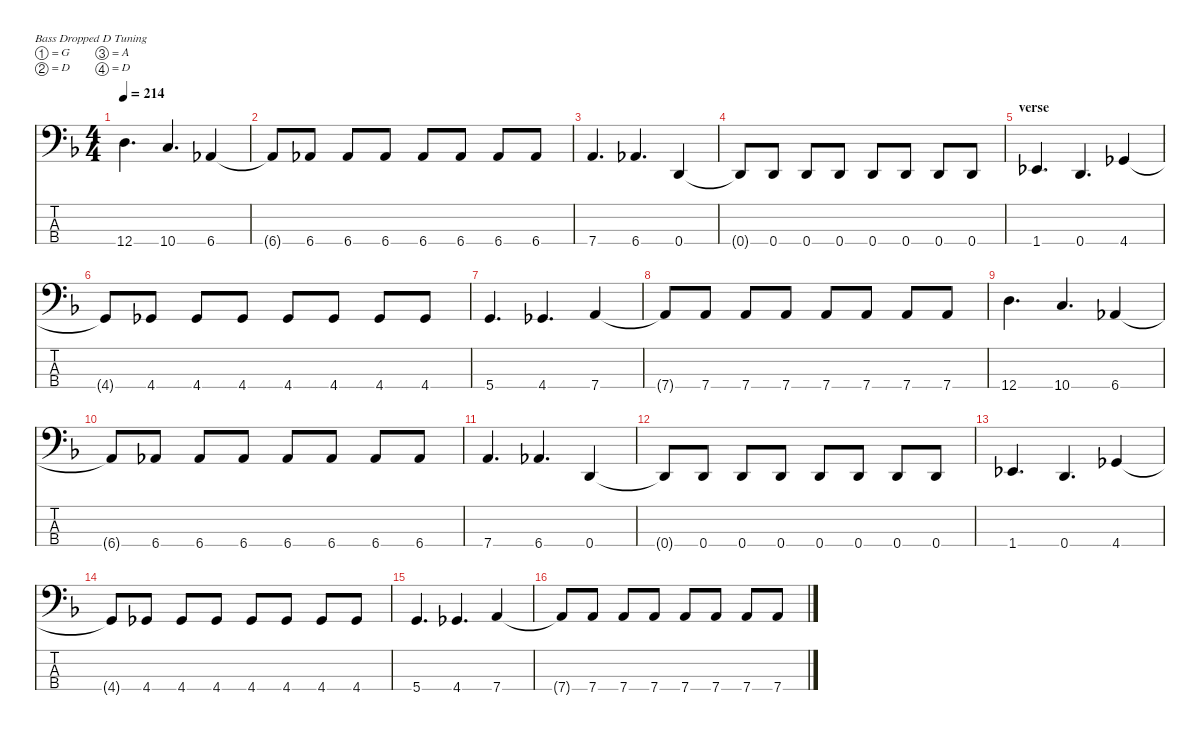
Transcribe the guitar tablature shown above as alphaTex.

\hideDynamics
\bracketExtendMode nobrackets
\singleTrackTrackNamePolicy hidden
\multiTrackTrackNamePolicy hidden
\firstSystemTrackNameMode fullname
\firstSystemTrackNameOrientation horizontal
\otherSystemsTrackNameOrientation horizontal
\track ("Bass" "E-Bass") {defaultSystemsLayout 8 instrument electricbassfinger}
\staff {score tabs}
\tuning (G2 D2 A1 D1)
\ts (4 4)
\tempo 214
\clef f4
\ks dminor
12.4{acc forcenatural}.4{d dy f beam Down} 10.4{acc forcenatural}.4{d beam Up} 6.4{acc b}.4{beam Up} |
6.4{t acc b}.8{beam Up} 6.4{acc b}.8{beam Up} 6.4{acc b}.8{beam Up} 6.4{acc b}.8{beam Up} 6.4{acc b}.8{beam Up} 6.4{acc b}.8{beam Up} 6.4{acc b}.8{beam Up} 6.4{acc b}.8{beam Up} |
7.4{acc forcenatural}.4{d beam Up} 6.4{acc b}.4{d beam Up} 0.4{acc forcenatural}.4{beam Up} |
0.4{t acc forcenatural}.8{beam Up} 0.4{acc forcenatural}.8{beam Up} 0.4{acc forcenatural}.8{beam Up} 0.4{acc forcenatural}.8{beam Up} 0.4{acc forcenatural}.8{beam Up} 0.4{acc forcenatural}.8{beam Up} 0.4{acc forcenatural}.8{beam Up} 0.4{acc forcenatural}.8{beam Up} |
\section ("" "verse")
1.4{acc b}.4{d dy ff instrument electricbassfinger beam Up} 0.4{acc forcenatural}.4{d beam Up} 4.4{acc b}.4{beam Up} |
4.4{t acc b}.8{dy f beam Up} 4.4{acc b}.8{dy ff beam Up} 4.4{acc b}.8{beam Up} 4.4{acc b}.8{beam Up} 4.4{acc b}.8{beam Up} 4.4{acc b}.8{beam Up} 4.4{acc b}.8{beam Up} 4.4{acc b}.8{beam Up} |
5.4{acc forcenatural}.4{d beam Up} 4.4{acc b}.4{d beam Up} 7.4{acc forcenatural}.4{beam Up} |
7.4{t acc forcenatural}.8{dy f beam Up} 7.4{acc forcenatural}.8{dy ff beam Up} 7.4{acc forcenatural}.8{beam Up} 7.4{acc forcenatural}.8{beam Up} 7.4{acc forcenatural}.8{beam Up} 7.4{acc forcenatural}.8{beam Up} 7.4{acc forcenatural}.8{beam Up} 7.4{acc forcenatural}.8{beam Up} |
12.4{acc forcenatural}.4{d beam Down} 10.4{acc forcenatural}.4{d beam Up} 6.4{acc b}.4{beam Up} |
6.4{t acc b}.8{dy f beam Up} 6.4{acc b}.8{dy ff beam Up} 6.4{acc b}.8{beam Up} 6.4{acc b}.8{beam Up} 6.4{acc b}.8{beam Up} 6.4{acc b}.8{beam Up} 6.4{acc b}.8{beam Up} 6.4{acc b}.8{beam Up} |
7.4{acc forcenatural}.4{d beam Up} 6.4{acc b}.4{d beam Up} 0.4{acc forcenatural}.4{beam Up} |
0.4{t acc forcenatural}.8{dy f beam Up} 0.4{acc forcenatural}.8{dy ff beam Up} 0.4{acc forcenatural}.8{beam Up} 0.4{acc forcenatural}.8{beam Up} 0.4{acc forcenatural}.8{beam Up} 0.4{acc forcenatural}.8{beam Up} 0.4{acc forcenatural}.8{beam Up} 0.4{acc forcenatural}.8{beam Up} |
1.4{acc b}.4{d beam Up} 0.4{acc forcenatural}.4{d beam Up} 4.4{acc b}.4{beam Up} |
4.4{t acc b}.8{dy f beam Up} 4.4{acc b}.8{dy ff beam Up} 4.4{acc b}.8{beam Up} 4.4{acc b}.8{beam Up} 4.4{acc b}.8{beam Up} 4.4{acc b}.8{beam Up} 4.4{acc b}.8{beam Up} 4.4{acc b}.8{beam Up} |
5.4{acc forcenatural}.4{d beam Up} 4.4{acc b}.4{d beam Up} 7.4{acc forcenatural}.4{beam Up} |
7.4{t acc forcenatural}.8{dy f beam Up} 7.4{acc forcenatural}.8{dy ff beam Up} 7.4{acc forcenatural}.8{beam Up} 7.4{acc forcenatural}.8{beam Up} 7.4{acc forcenatural}.8{beam Up} 7.4{acc forcenatural}.8{beam Up} 7.4{acc forcenatural}.8{beam Up} 7.4{acc forcenatural}.8{beam Up}
